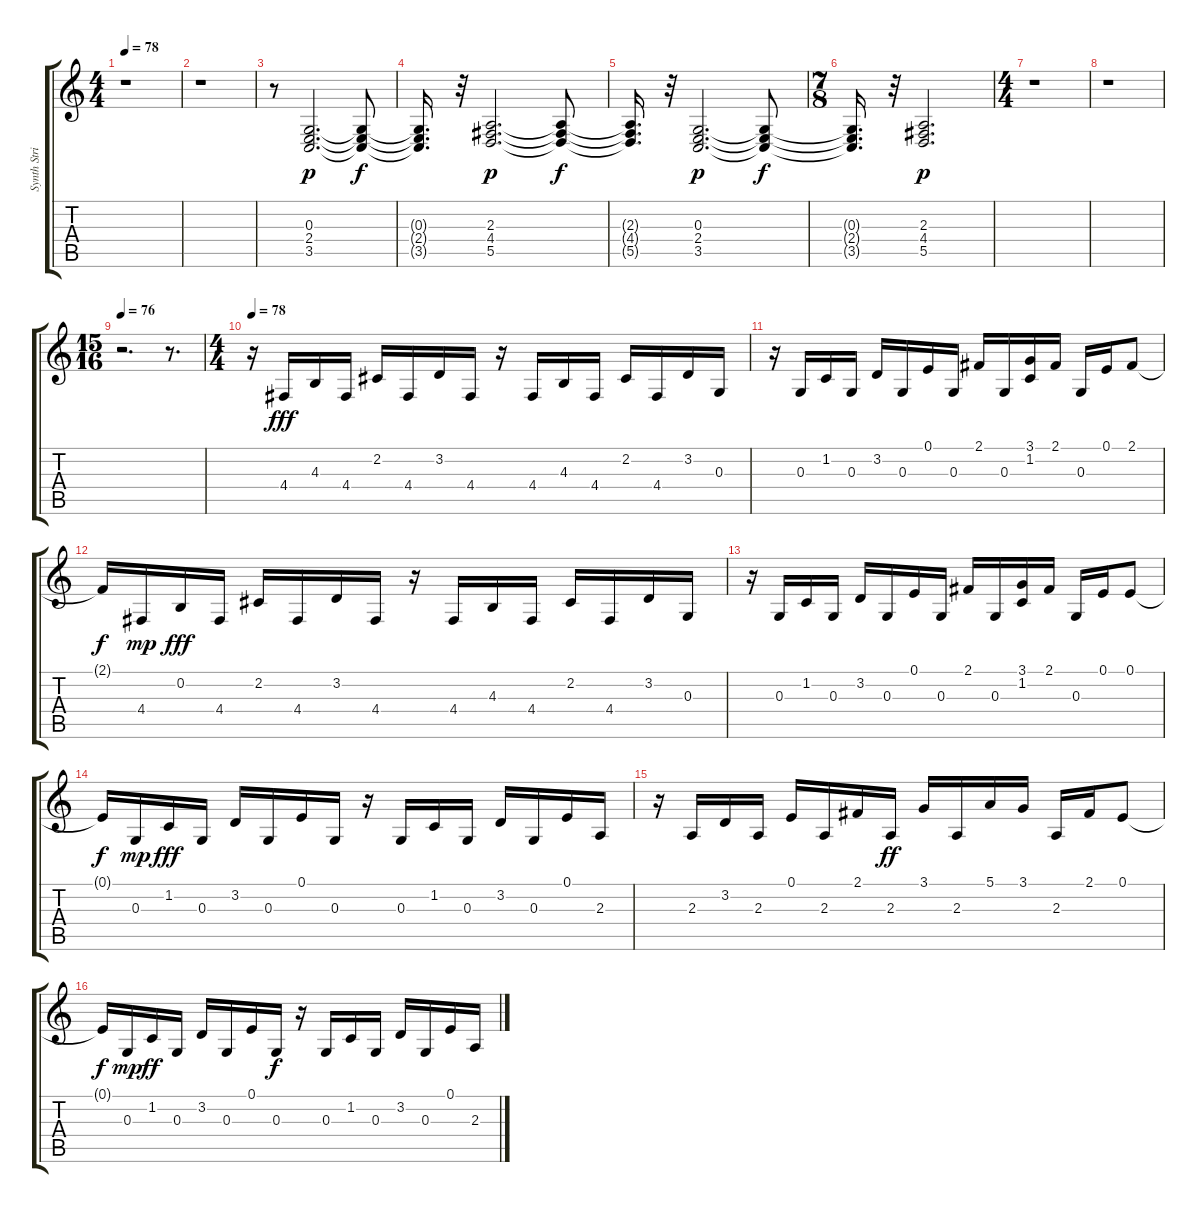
\track ("Synth Strings" "Synth Stri") {instrument choiraahs}
\staff {score tabs}
\tuning (E4 B3 G3 D3 A2 E2) {hide}
\ts (4 4)
\tempo 78
\clef g2
\ks c
r.1{dy p} |
r.1 |
r.8 (0.3 2.4 3.5).2{d} (0.3{t} 2.4{t} 3.5{t}).8{dy f} |
(0.3{t} 2.4{t} 3.5{t}).16{d} r.32 (2.3 4.4 5.5).2{d dy p} (2.3{t} 4.4{t} 5.5{t}).8{dy f} |
(2.3{t} 4.4{t} 5.5{t}).16{d} r.32 (0.3 2.4 3.5).2{d dy p} (0.3{t} 2.4{t} 3.5{t}).8{dy f} |
\ts (7 8)
(0.3{t} 2.4{t} 3.5{t}).16{d} r.32 (2.3 4.4 5.5).2{d dy p} |
\ts (4 4)
r.1 |
r.1 |
\ts (15 16)
\tempo 76
r.2{d} r.8{d} |
\ts (4 4)
\tempo 78
r.16 4.4.16{dy fff balance 10 instrument synthbrass1} 4.3.16 4.4.16 2.2.16 4.4.16 3.2.16 4.4.16 r.16 4.4.16 4.3.16 4.4.16 2.2.16 4.4.16 3.2.16 0.3.16 |
r.16 0.3.16 1.2.16 0.3.16 3.2.16 0.3.16 0.1.16 0.3.16 2.1.16 0.3.16 (3.1 1.2).16 2.1.16 0.3.16 0.1.16 2.1.8 |
2.1{t}.16{dy f} 4.4.16{dy mp} 0.2.16{dy fff} 4.4.16 2.2.16 4.4.16 3.2.16 4.4.16 r.16 4.4.16 4.3.16 4.4.16 2.2.16 4.4.16 3.2.16 0.3.16 |
r.16 0.3.16 1.2.16 0.3.16 3.2.16 0.3.16 0.1.16 0.3.16 2.1.16 0.3.16 (3.1 1.2).16 2.1.16 0.3.16 0.1.16 0.1.8 |
0.1{t}.16{dy f} 0.3.16{dy mp} 1.2.16{dy fff} 0.3.16 3.2.16 0.3.16 0.1.16 0.3.16 r.16 0.3.16 1.2.16 0.3.16 3.2.16 0.3.16 0.1.16 2.3.16 |
r.16 2.3.16 3.2.16 2.3.16 0.1.16 2.3.16 2.1.16 2.3.16{dy ff} 3.1.16 2.3.16 5.1.16 3.1.16 2.3.16 2.1.16 0.1.8 |
0.1{t}.16{dy f} 0.3.16{dy mp} 1.2.16{dy ff} 0.3.16 3.2.16 0.3.16 0.1.16 0.3.16{dy f} r.16 0.3.16 1.2.16 0.3.16 3.2.16 0.3.16 0.1.16 2.3.16
